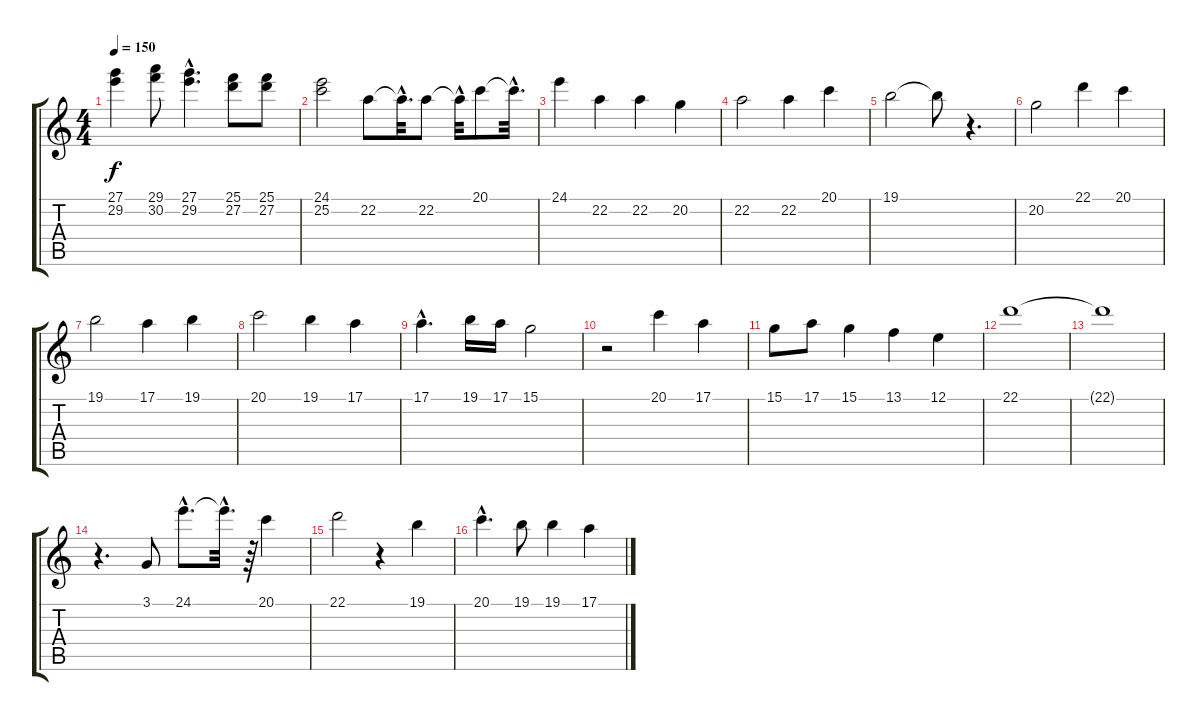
\track "" {instrument stringensemble1}
\staff {score tabs}
\tuning (E4 B3 G3 D3 A2 E2) {hide}
\ts (4 4)
\tempo 150
\clef g2
\ks c
(27.1 29.2).4{dy f} (29.1 30.2).8 (27.1{hac} 29.2{hac}).4{d} (25.1 27.2).8 (25.1 27.2).8 |
(24.1 25.2).2 22.2.8 22.2{hac t}.32{d} 22.2.8 22.2{hac t}.32 20.1.8 20.1{hac t}.32{d} |
24.1.4 22.2.4 22.2.4 20.2.4 |
22.2.2 22.2.4 20.1.4 |
19.1.2 19.1{t}.8 r.4{d} |
20.2.2 22.1.4 20.1.4 |
19.1.2 17.1.4 19.1.4 |
20.1.2 19.1.4 17.1.4 |
17.1{hac}.4{d} 19.1.16 17.1.16 15.1.2 |
r.2 20.1.4 17.1.4 |
15.1.8 17.1.8 15.1.4 13.1.4 12.1.4 |
22.1.1 |
22.1{t}.1 |
r.4{d} 3.1.8 24.1{hac}.8{d} 24.1{hac t}.32{d} r.64 20.1.4 |
22.1.2 r.4 19.1.4 |
20.1{hac}.4{d} 19.1.8 19.1.4 17.1.4
